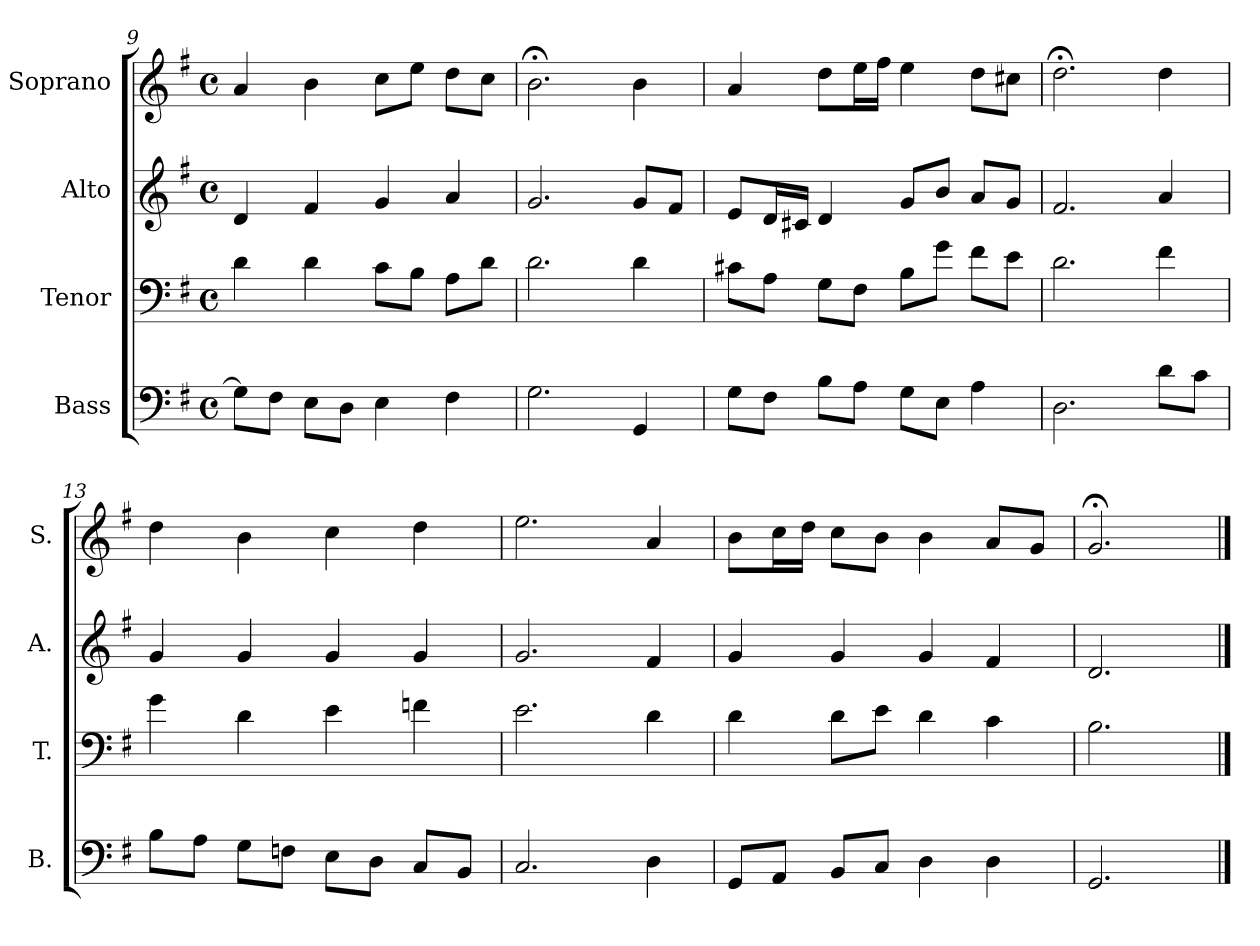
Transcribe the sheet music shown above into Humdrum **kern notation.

**kern	**kern	**kern	**kern
*part4	*part3	*part2	*part1
*staff4	*staff3	*staff2	*staff1
*I"Bass	*I"Tenor	*I"Alto	*I"Soprano
*I'B.	*I'T.	*I'A.	*I'S.
!!LO:LB:g=z
*clefF4	*clefF4	*clefG2	*clefG2
*k[f#]	*k[f#]	*k[f#]	*k[f#]
*e:	*e:	*e:	*e:
*M4/4	*M4/4	*M4/4	*M4/4
*met(c)	*met(c)	*met(c)	*met(c)
=9	=9	=9	=9
8G\L]	4d\	4d/	4a/
8F#\J	.	.	.
8E\L	4d\	4f#/	4b\
8D\J	.	.	.
4E\	8c\L	4g/	8cc\L
.	8B\J	.	8ee\J
4F#\	8A\L	4a/	8dd\L
.	8d\J	.	8cc\J
=10	=10	=10	=10
2.G\	2.d\	2.g/	2.b;<\
4GG/	4d\	8g/L	4b\
.	.	8f#/J	.
=11	=11	=11	=11
8G\L	8c#X\L	8e/L	4a/
8F#\J	8A\J	16d/L	.
.	.	16c#X/JJ	.
8B\L	8G\L	4d/	8dd\L
8A\J	8F#\J	.	16ee\L
.	.	.	16ff#\JJ
8G\L	8B\L	8g/L	4ee\
8E\J	8g\J	8b/J	.
4A\	8f#\L	8a/L	8dd\L
.	8e\J	8g/J	8cc#X\J
=12	=12	=12	=12
2.D\	2.d\	2.f#/	2.dd;<\
8d\L	4f#\	4a/	4dd\
8c\J	.	.	.
!!LO:PB:g=z
=13	=13	=13	=13
8B\L	4g\	4g/	4dd\
8A\J	.	.	.
8G\L	4d\	4g/	4b\
8Fn\J	.	.	.
8E\L	4e\	4g/	4cc\
8D\J	.	.	.
8C/L	4fn\	4g/	4dd\
8BB/J	.	.	.
=14	=14	=14	=14
2.C/	2.e\	2.g/	2.ee\
4D\	4d\	4f#/	4a/
=15	=15	=15	=15
8GG/L	4d\	4g/	8b\L
8AA/J	.	.	16cc\L
.	.	.	16dd\JJ
8BB/L	8d\L	4g/	8cc\L
8C/J	8e\J	.	8b\J
4D\	4d\	4g/	4b\
4D\	4c\	4f#/	8a/L
.	.	.	8g/J
=16	=16	=16	=16
2.GG/	2.B\	2.d/	2.g;</
==	==	==	==
*-	*-	*-	*-
